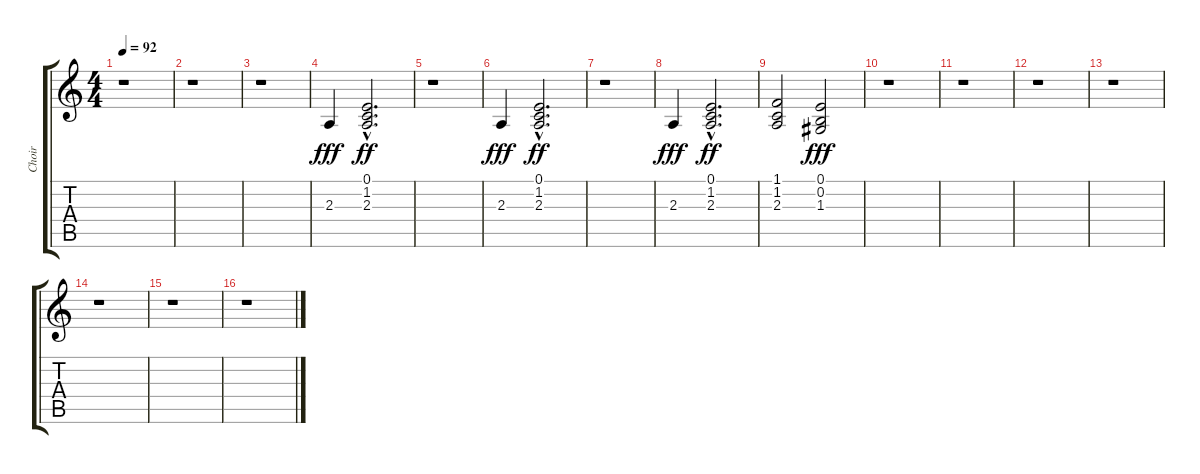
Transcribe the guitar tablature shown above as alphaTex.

\track ("Choir" "Choir") {instrument choiraahs}
\staff {score tabs}
\tuning (E4 B3 G3 D3 A2 E2) {hide}
\ts (4 4)
\tempo 92
\clef g2
\ks c
r.1{dy ff} |
r.1 |
r.1 |
2.3.4{dy fff} (0.1{hac} 1.2{hac} 2.3{hac}).2{d dy ff} |
r.1 |
2.3.4{dy fff} (0.1{hac} 1.2{hac} 2.3{hac}).2{d dy ff} |
r.1 |
2.3.4{dy fff} (0.1{hac} 1.2{hac} 2.3{hac}).2{d dy ff} |
(1.1 1.2 2.3).2 (0.1 0.2 1.3).2{dy fff} |
r.1 |
r.1 |
r.1 |
r.1 |
r.1 |
r.1 |
r.1
